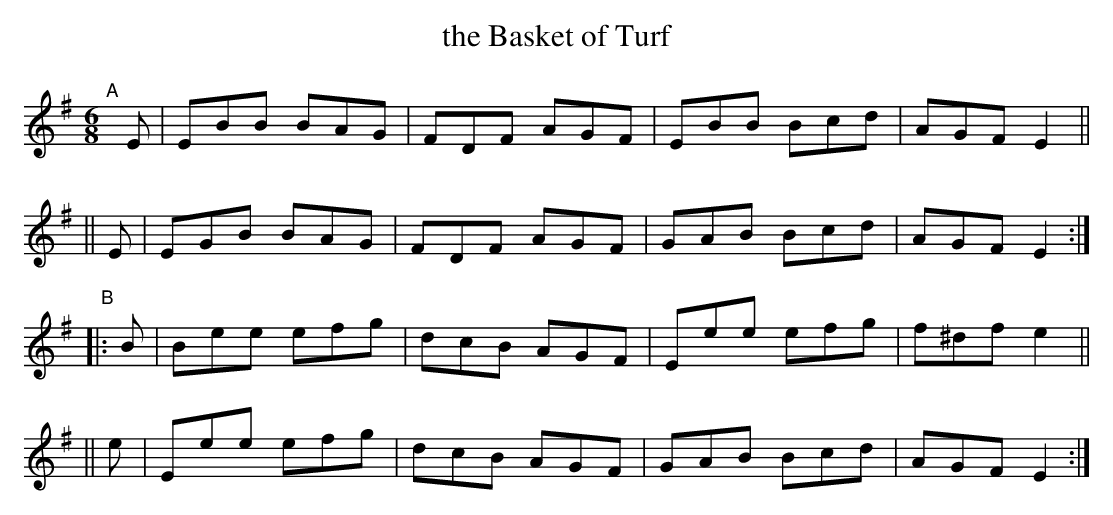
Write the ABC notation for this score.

X:1
T: the Basket of Turf
M: 6/8
L: 1/8
K: Em
"^A"\
[|]E | EBB BAG | FDF AGF | EBB Bcd | AGF E2 ||
|| E | EGB BAG | FDF AGF | GAB Bcd | AGF E2 :|
"^B"\
|: B | Bee efg | dcB AGF | Eee efg | f^df e2 ||
|| e | Eee efg | dcB AGF | GAB Bcd | AGF E2 :|
